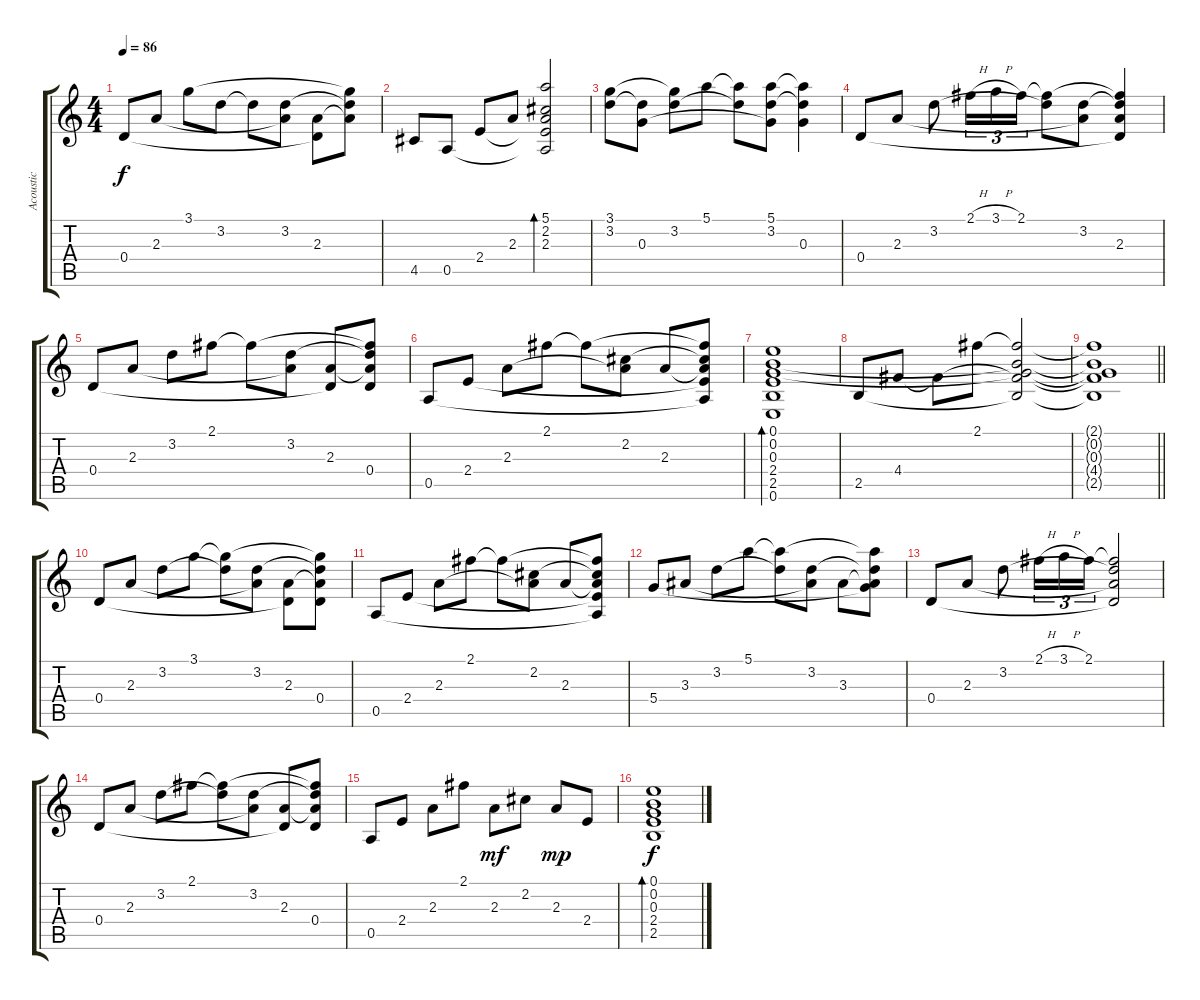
\track ("Acoustic" "Acoustic") {instrument acousticguitarsteel}
\staff {score tabs}
\tuning (E4 B3 G3 D3 A2 E2) {hide}
\ts (4 4)
\tempo 86
\clef g2
\ks c
0.4.8{dy f instrument acousticguitarsteel} 2.3.8 3.1.8 3.2.8 3.2{t}.8 (3.2 2.3{t}).8 (2.3 0.4{t}).8 (3.1{t} 3.2{t} 2.3{t}).8 |
4.5.8 0.5.8 2.4.8 2.3.8 (5.1 2.2 2.3 2.4{t} 0.5{t}).2{bd 120} |
(3.1 3.2).8 (3.2{t} 0.3).8 (3.1{t} 3.2).8 5.1.8 (5.1{t} 3.2{t}).8 (5.1 3.2 0.3{t}).8 (5.1{t} 3.2{t} 0.3).4 |
0.4.8 2.3.8 3.2.8 2.1{h}.16{tu (3 2)} 3.1{h}.16{tu (3 2)} 2.1.16{tu (3 2)} (2.1{t} 3.2{t}).8 (3.2 2.3{t}).8 (2.1{t} 3.2{t} 2.3 0.4{t}).4 |
0.4.8 2.3.8 3.2.8 2.1.8 2.1{t}.8 (3.2 2.3{t}).8 (2.3 0.4{t}).8 (2.1{t} 3.2{t} 2.3{t} 0.4).8 |
0.5.8 2.4.8 2.3.8 2.1.8 2.1{t}.8 (2.2 2.3{t}).8 2.3.8 (2.1{t} 2.2{t} 2.3{t} 2.4{t} 0.5{t}).8 |
(0.1 0.2 0.3 2.4 2.5 0.6).1{bd 120} |
2.5.8 4.4.8 4.4{t}.8 2.1.8 (2.1{t} 0.2{t} 0.3{t} 4.4{t} 2.5{t}).2 |
\barLineRight lightlight
(2.1{t} 0.2{t} 0.3{t} 4.4{t} 2.5{t}).1 |
0.4.8 2.3.8 3.2.8 3.1.8 (3.1{t} 3.2{t}).8 (3.2 2.3{t}).8 (2.3 0.4{t}).8 (3.1{t} 3.2{t} 2.3{t} 0.4).8 |
0.5.8 2.4.8 2.3.8 2.1.8 2.1{t}.8 (2.2 2.3{t}).8 2.3.8 (2.1{t} 2.2{t} 2.3{t} 2.4{t} 0.5{t}).8 |
5.4.8 3.3.8 3.2.8 5.1.8 (5.1{t} 3.2{t}).8 (3.2 3.3{t}).8 3.3.8 (5.1{t} 3.2{t} 3.3{t} 5.4{t}).8 |
0.4.8 2.3.8 3.2.8 2.1{h}.16{tu (3 2)} 3.1{h}.16{tu (3 2)} 2.1.16{tu (3 2)} (2.1{t} 3.2{t} 2.3{t} 0.4{t}).2 |
0.4.8 2.3.8 3.2.8 2.1.8 (2.1{t} 3.2{t}).8 (3.2 2.3{t}).8 (2.3 0.4{t}).8 (2.1{t} 3.2{t} 2.3{t} 0.4).8 |
0.5.8 2.4.8 2.3.8 2.1.8 2.3.8{dy mf} 2.2.8 2.3.8{dy mp} 2.4.8 |
(0.1 0.2 0.3 2.4 2.5).1{bd 120 dy f}
